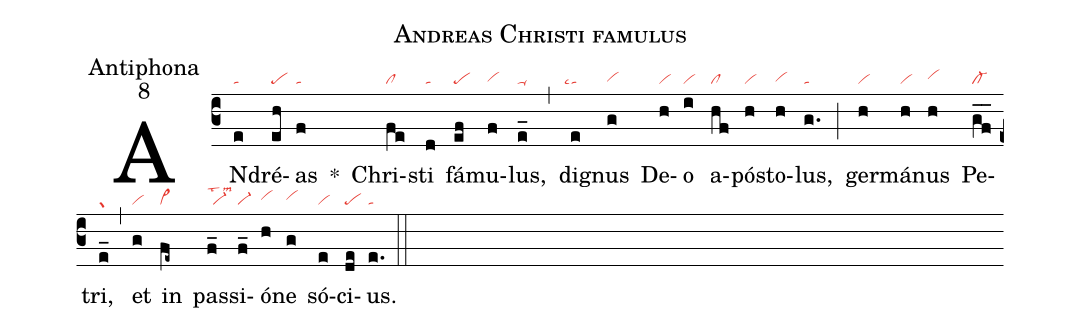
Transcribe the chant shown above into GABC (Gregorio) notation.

name:Andreas Christi famulus;
office-part:Antiphona;
mode:8;
nabc-lines:1;
%%
(c3)
AN(e|ta)dré(eh|pe)as(f|ta) *()
Chri(fe|cl)sti(d|ta) fá(ef|pe)mu(f|vihg)lus,(e_|ta-) (,)
di(e|``talsc1)gnus(g|vihg) De(h|vi)o(i|vi) a(hf|cl)pó(h|vi)sto(h|vihg)lus,(g.|ta) (;)
ger(h|vi)má(h|vi)nus(h|vihh) Pe(g_f_|cl-)tri,(e_|gr) (,)
et(g|vi) in(fe~|vi>) pas(f_|vi-lst2lsm2)si(f_|vi-)ó(h|vihh)ne(g|vihh) só(e|vi)ci(de|pe)us.(e.|ta) (::)
